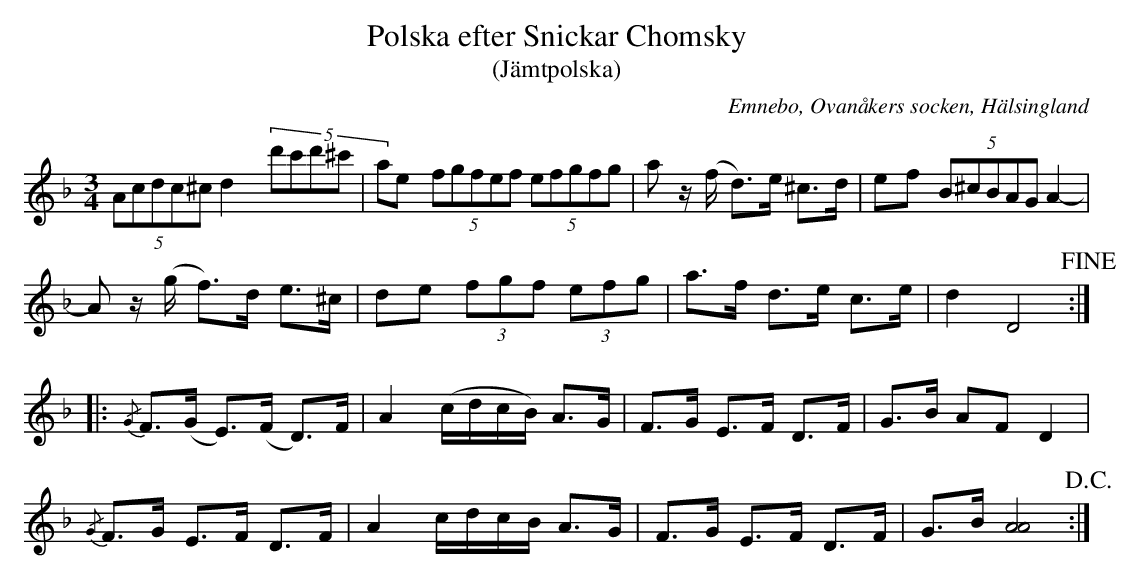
X:1
T: Polska efter Snickar Chomsky
T: (Jämtpolska)
O: Emnebo, Ovanåkers socken, Hälsingland
M: 3/4
L: 1/16
K: Dm
(5:2A2c2d2c2^c2 d4 (5:2d'2c'2d'2^c'2 |a2e2 (5:2f2g2f2e2f2 (5:2e2f2g2f2g2 | a2 z(f d2)>e2 ^c2>d2 | e2f2 (5:2B2^c2B2A2G2 A4- |
A2 z(g f2)>d2     e2>^c2 | d2e2 (3f2g2f2 (3e2f2g2 | a2>f2 d2>e2 c2>e2 | d4   D8 !fine! ::
{/G}F2>(G2 E2>)(F2 D2>)F2 | A4 (cdcB) A2>G2 | F2>G2 E2>F2 D2>F2 | G2>B2 A2F2  D4      |
{/G}F2>G2  E2>F2   D2>F2  | A4  cdcB  A2>G2 | F2>G2 E2>F2 D2>F2 | G2>B2 [AA]8 !D.C.! :|
